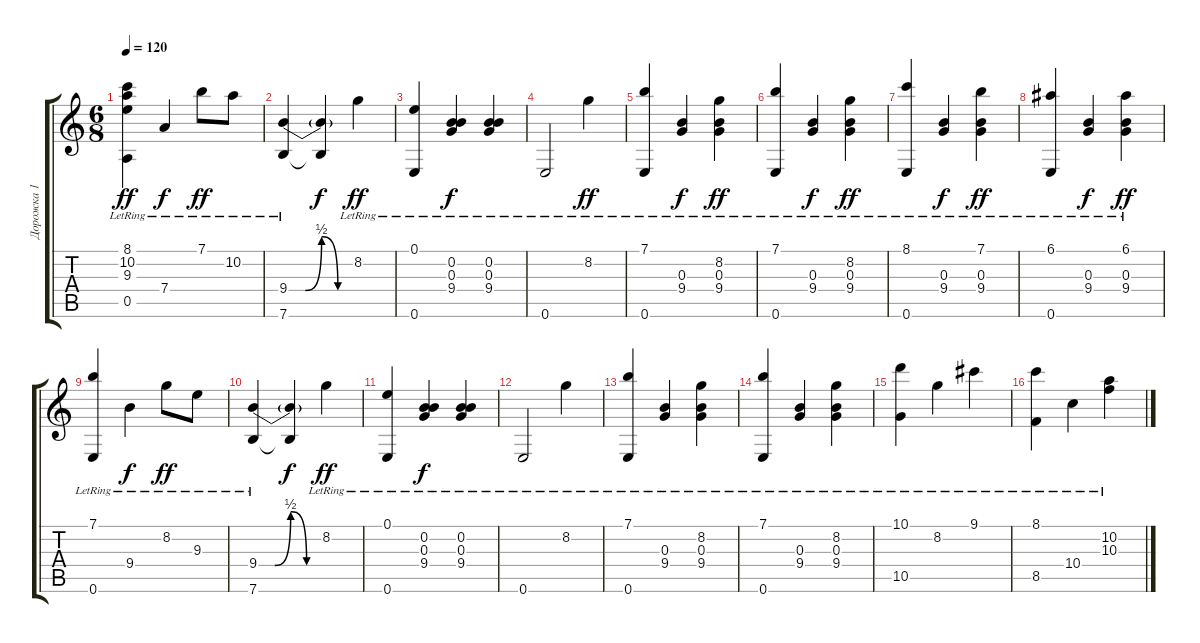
\track ("Дорожка 1" "Дорожка 1") {instrument acousticguitarsteel}
\staff {score tabs}
\tuning (E4 B3 G3 D3 A2 E2) {hide}
\ts (6 8)
\tempo 120
\clef g2
\ks c
(8.1{lr} 10.2{lr} 9.3{lr} 0.5{lr}).4{dy ff} 7.4{lr}.4{dy f} 7.1{lr}.8{dy ff} 10.2{lr}.8 |
(9.4{be (custom 0 0 15 0 30 2 45 0 60 0) lr} 7.6{lr}).4 (9.4{t} 7.6{t}).4{dy f} 8.2{lr}.4{dy ff} |
(0.1 0.6{lr}).4 (0.2{lr} 0.3{lr} 9.4{lr}).4{dy f} (0.2{lr} 0.3{lr} 9.4{lr}).4 |
0.6{lr}.2 8.2{lr}.4{dy ff} |
(7.1{lr} 0.6{lr}).4 (0.3{lr} 9.4{lr}).4{dy f} (8.2{lr} 0.3{lr} 9.4{lr}).4{dy ff} |
(7.1{lr} 0.6{lr}).4 (0.3{lr} 9.4{lr}).4{dy f} (8.2{lr} 0.3{lr} 9.4{lr}).4{dy ff} |
(8.1{lr} 0.6{lr}).4 (0.3{lr} 9.4{lr}).4{dy f} (7.1{lr} 0.3{lr} 9.4{lr}).4{dy ff} |
(6.1{lr} 0.6{lr}).4 (0.3{lr} 9.4{lr}).4{dy f} (6.1{lr} 0.3{lr} 9.4{lr}).4{dy ff} |
(7.1{lr} 0.6{lr}).4 9.4{lr}.4{dy f} 8.2{lr}.8{dy ff} 9.3{lr}.8 |
(9.4{be (custom 0 0 15 0 30 2 45 0 60 0) lr} 7.6{lr}).4 (9.4{t} 7.6{t}).4{dy f} 8.2{lr}.4{dy ff} |
(0.1{lr} 0.6{lr}).4 (0.2{lr} 0.3{lr} 9.4{lr}).4{dy f} (0.2{lr} 0.3{lr} 9.4{lr}).4 |
0.6{lr}.2 8.2{lr}.4 |
(7.1{lr} 0.6{lr}).4 (0.3{lr} 9.4{lr}).4 (8.2{lr} 0.3{lr} 9.4{lr}).4 |
(7.1{lr} 0.6{lr}).4 (0.3{lr} 9.4{lr}).4 (8.2{lr} 0.3{lr} 9.4{lr}).4 |
(10.1{lr} 10.5{lr}).4 8.2{lr}.4 9.1{lr}.4 |
(8.1{lr} 8.5{lr}).4 10.4{lr}.4 (10.2{lr} 10.3{lr}).4
